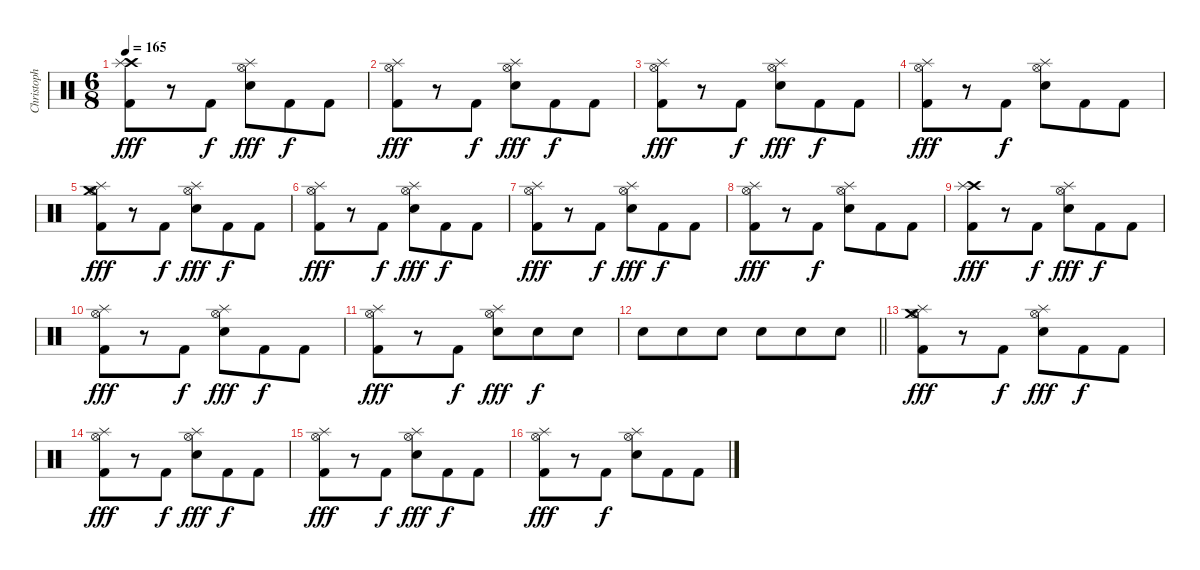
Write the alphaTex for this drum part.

\track ("Christoph Schneider" "Christoph ") {instrument percussion}
\staff {score}
\articulation defaults
\ts (6 8)
\tempo 165
\clef neutral
\ks c
("Crash high (hit)" "Kick (hit) 2" "Splash (hit)").8{dy fff} r.8 "Kick (hit) 2".8{dy f} ("Splash (hit)" "Electric Snare (hit)" "Hi-Hat (open)").8{dy fff} "Kick (hit) 2".8{dy f} "Kick (hit) 2".8 |
("Hi-Hat (open)" "Kick (hit) 2" "Splash (hit)").8{dy fff} r.8 "Kick (hit) 2".8{dy f} ("Splash (hit)" "Electric Snare (hit)" "Hi-Hat (open)").8{dy fff} "Kick (hit) 2".8{dy f} "Kick (hit) 2".8 |
("Hi-Hat (open)" "Kick (hit) 2" "Splash (hit)").8{dy fff} r.8 "Kick (hit) 2".8{dy f} ("Splash (hit)" "Electric Snare (hit)" "Hi-Hat (open)").8{dy fff} "Kick (hit) 2".8{dy f} "Kick (hit) 2".8 |
("Hi-Hat (open)" "Kick (hit) 2" "Splash (hit)").8{dy fff} r.8 "Kick (hit) 2".8{dy f} ("Hi-Hat (open)" "Electric Snare (hit)" "Splash (hit)").8 "Kick (hit) 2".8 "Kick (hit) 2".8 |
("Crash medium (hit)" "Kick (hit) 2" "Splash (hit)" "Hi-Hat (open)").8{dy fff} r.8 "Kick (hit) 2".8{dy f} ("Splash (hit)" "Electric Snare (hit)" "Hi-Hat (open)").8{dy fff} "Kick (hit) 2".8{dy f} "Kick (hit) 2".8 |
("Hi-Hat (open)" "Kick (hit) 2" "Splash (hit)").8{dy fff} r.8 "Kick (hit) 2".8{dy f} ("Splash (hit)" "Electric Snare (hit)" "Hi-Hat (open)").8{dy fff} "Kick (hit) 2".8{dy f} "Kick (hit) 2".8 |
("Hi-Hat (open)" "Kick (hit) 2" "Splash (hit)").8{dy fff} r.8 "Kick (hit) 2".8{dy f} ("Splash (hit)" "Electric Snare (hit)" "Hi-Hat (open)").8{dy fff} "Kick (hit) 2".8{dy f} "Kick (hit) 2".8 |
("Hi-Hat (open)" "Kick (hit) 2" "Splash (hit)").8{dy fff} r.8 "Kick (hit) 2".8{dy f} ("Splash (hit)" "Electric Snare (hit)" "Hi-Hat (open)").8 "Kick (hit) 2".8 "Kick (hit) 2".8 |
("Crash high (hit)" "Kick (hit) 2" "Splash (hit)").8{dy fff} r.8 "Kick (hit) 2".8{dy f} ("Splash (hit)" "Electric Snare (hit)" "Hi-Hat (open)").8{dy fff} "Kick (hit) 2".8{dy f} "Kick (hit) 2".8 |
("Hi-Hat (open)" "Kick (hit) 2" "Splash (hit)").8{dy fff} r.8 "Kick (hit) 2".8{dy f} ("Splash (hit)" "Electric Snare (hit)" "Hi-Hat (open)").8{dy fff} "Kick (hit) 2".8{dy f} "Kick (hit) 2".8 |
("Hi-Hat (open)" "Kick (hit) 2" "Splash (hit)").8{dy fff} r.8 "Kick (hit) 2".8{dy f} ("Splash (hit)" "Electric Snare (hit)" "Hi-Hat (open)").8{dy fff} "Electric Snare (hit)".8{dy f} "Electric Snare (hit)".8 |
\barLineRight lightlight "Electric Snare (hit)".8 "Electric Snare (hit)".8 "Electric Snare (hit)".8 "Electric Snare (hit)".8 "Electric Snare (hit)".8 "Electric Snare (hit)".8
|
("Crash medium (hit)" "Kick (hit) 2" "Splash (hit)" "Hi-Hat (open)").8{dy fff} r.8 "Kick (hit) 2".8{dy f} ("Splash (hit)" "Electric Snare (hit)" "Hi-Hat (open)").8{dy fff} "Kick (hit) 2".8{dy f} "Kick (hit) 2".8 |
("Hi-Hat (open)" "Kick (hit) 2" "Splash (hit)").8{dy fff} r.8 "Kick (hit) 2".8{dy f} ("Splash (hit)" "Electric Snare (hit)" "Hi-Hat (open)").8{dy fff} "Kick (hit) 2".8{dy f} "Kick (hit) 2".8 |
("Hi-Hat (open)" "Kick (hit) 2" "Splash (hit)").8{dy fff} r.8 "Kick (hit) 2".8{dy f} ("Splash (hit)" "Electric Snare (hit)" "Hi-Hat (open)").8{dy fff} "Kick (hit) 2".8{dy f} "Kick (hit) 2".8 |
("Hi-Hat (open)" "Kick (hit) 2" "Splash (hit)").8{dy fff} r.8 "Kick (hit) 2".8{dy f} ("Splash (hit)" "Electric Snare (hit)" "Hi-Hat (open)").8 "Kick (hit) 2".8 "Kick (hit) 2".8
